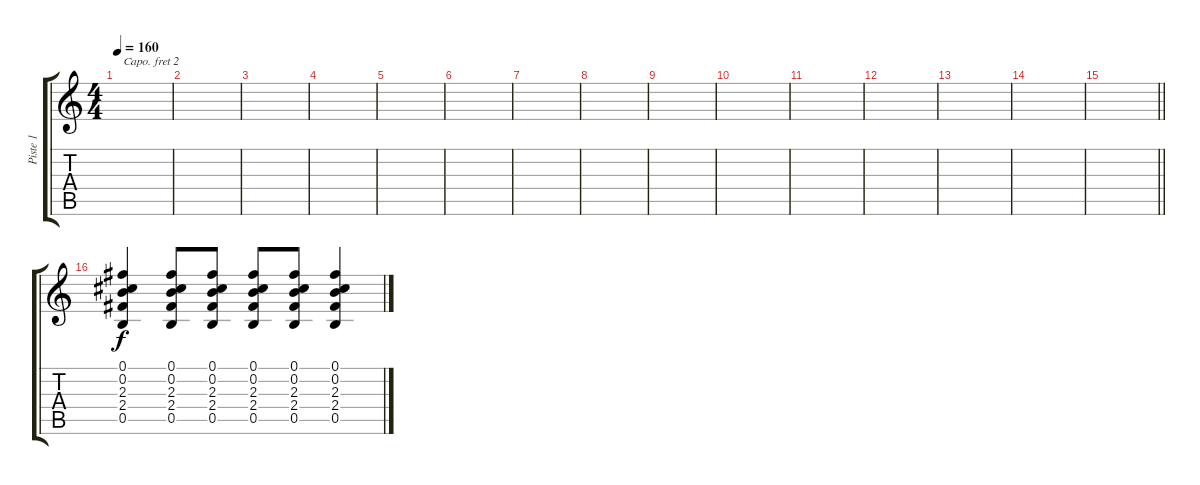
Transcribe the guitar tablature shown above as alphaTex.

\track ("Piste 1" "Piste 1") {instrument acousticguitarsteel}
\staff {score tabs}
\capo 2
\tuning (E4 B3 G3 D3 A2 E2) {hide}
\ts (4 4)
\tempo 160
\clef g2
\ks c
|
|
|
|
|
|
|
|
|
|
|
|
|
|
\barLineRight lightlight
|
(0.1 0.2 2.3 2.4 0.5).4 (0.1 0.2 2.3 2.4 0.5).8 (0.1 0.2 2.3 2.4 0.5).8 (0.1 0.2 2.3 2.4 0.5).8 (0.1 0.2 2.3 2.4 0.5).8 (0.1 0.2 2.3 2.4 0.5).4
